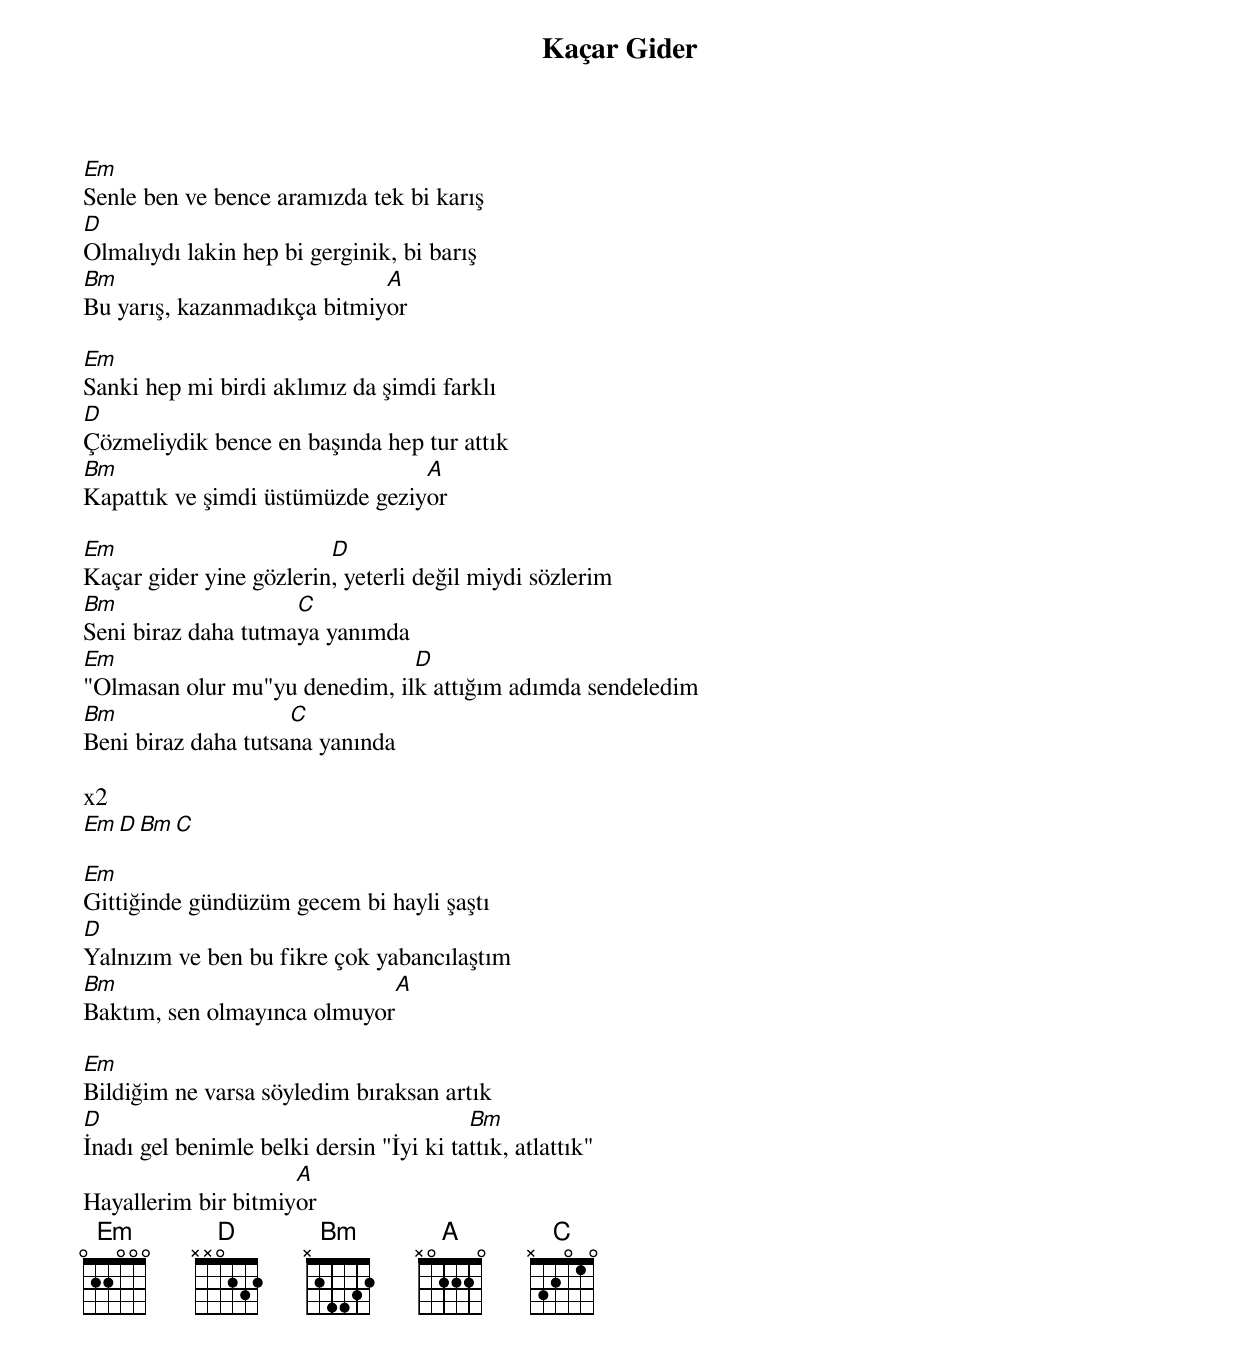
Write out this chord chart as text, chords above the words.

{title: Kaçar Gider}
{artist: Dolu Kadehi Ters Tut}

Em
Senle ben ve bence aramızda tek bi karış
D
Olmalıydı lakin hep bi gerginik, bi barış
Bm                           A
Bu yarış, kazanmadıkça bitmiyor

Em
Sanki hep mi birdi aklımız da şimdi farklı
D
Çözmeliydik bence en başında hep tur attık
Bm                               A
Kapattık ve şimdi üstümüzde geziyor

Em                       D
Kaçar gider yine gözlerin, yeterli değil miydi sözlerim
Bm                   C
Seni biraz daha tutmaya yanımda
Em                             D
"Olmasan olur mu"yu denedim, ilk attığım adımda sendeledim
Bm                   C
Beni biraz daha tutsana yanında

x2
Em D Bm C

Em
Gittiğinde gündüzüm gecem bi hayli şaştı
D
Yalnızım ve ben bu fikre çok yabancılaştım
Bm                           A
Baktım, sen olmayınca olmuyor

Em
Bildiğim ne varsa söyledim bıraksan artık
D                                        Bm
İnadı gel benimle belki dersin "İyi ki tattık, atlattık"
                     A
Hayallerim bir bitmiyor
